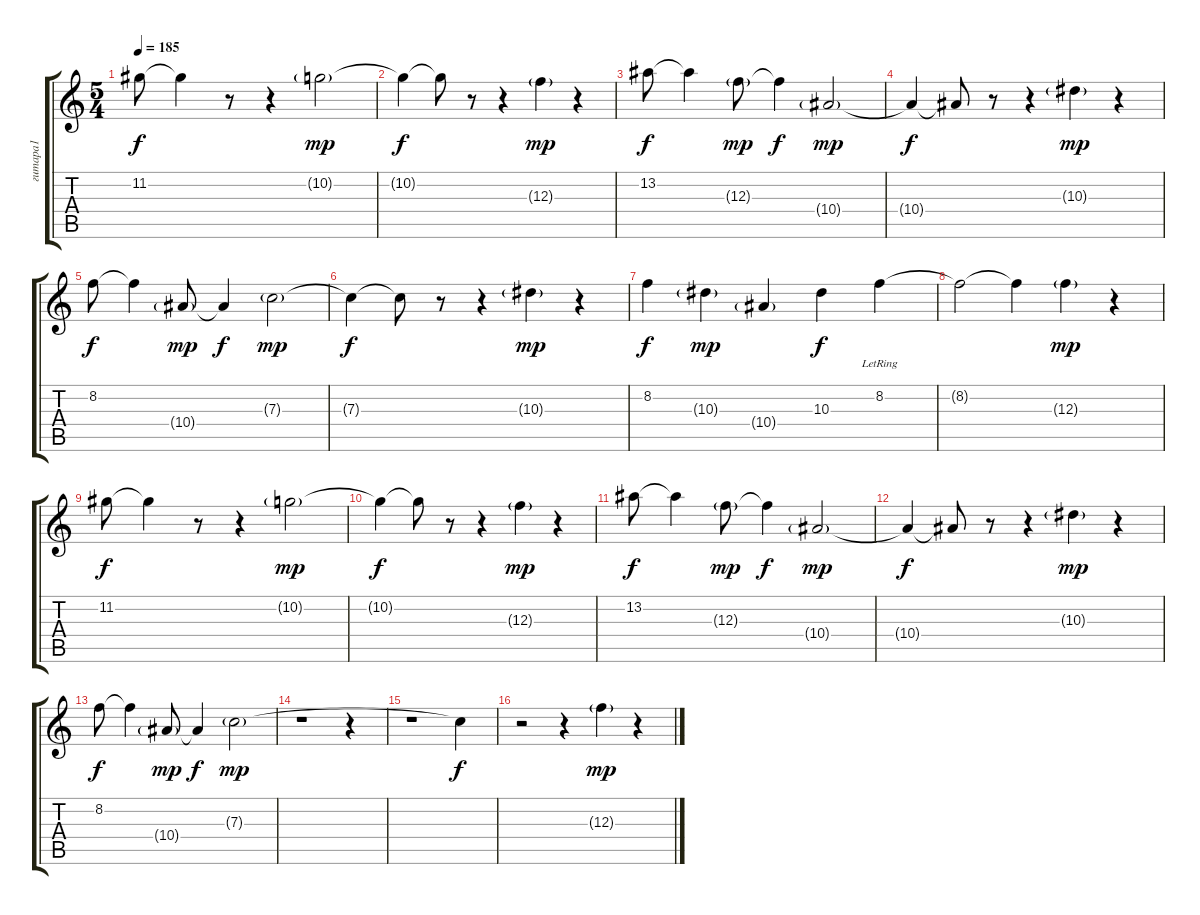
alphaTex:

\track ("гитара1" "гитара1") {instrument acousticguitarsteel}
\staff {score tabs}
\tuning (D4 A3 F3 C3 G2 C2) {hide}
\ts (5 4)
\tempo 185
\clef g2
\ks c
11.2.8{dy f} 11.2{t}.4 r.8 r.4 10.2{g}.2{dy mp} |
10.2{t}.4{dy f} 10.2{t}.8 r.8 r.4 12.3{g}.4{dy mp} r.4 |
13.2.8{dy f} 13.2{t}.4 12.3{g}.8{dy mp} 12.3{t}.4{dy f} 10.4{g}.2{dy mp} |
10.4{t}.4{dy f} 10.4{t}.8 r.8 r.4 10.3{g}.4{dy mp} r.4 |
8.2.8{dy f} 8.2{t}.4 10.4{g}.8{dy mp} 10.4{t}.4{dy f} 7.3{g}.2{dy mp} |
7.3{t}.4{dy f} 7.3{t}.8 r.8 r.4 10.3{g}.4{dy mp} r.4 |
8.2.4{dy f} 10.3{g}.4{dy mp} 10.4{g}.4 10.3.4{dy f} 8.2{lr}.4 |
8.2{t}.2 8.2{t}.4 12.3{g}.4{dy mp} r.4 |
11.2.8{dy f} 11.2{t}.4 r.8 r.4 10.2{g}.2{dy mp} |
10.2{t}.4{dy f} 10.2{t}.8 r.8 r.4 12.3{g}.4{dy mp} r.4 |
13.2.8{dy f} 13.2{t}.4 12.3{g}.8{dy mp} 12.3{t}.4{dy f} 10.4{g}.2{dy mp} |
10.4{t}.4{dy f} 10.4{t}.8 r.8 r.4 10.3{g}.4{dy mp} r.4 |
8.2.8{dy f} 8.2{t}.4 10.4{g}.8{dy mp} 10.4{t}.4{dy f} 7.3{g}.2{dy mp} |
r.1 r.4 |
r.1 7.3{t}.4{dy f} |
r.2 r.4 12.3{g}.4{dy mp} r.4
